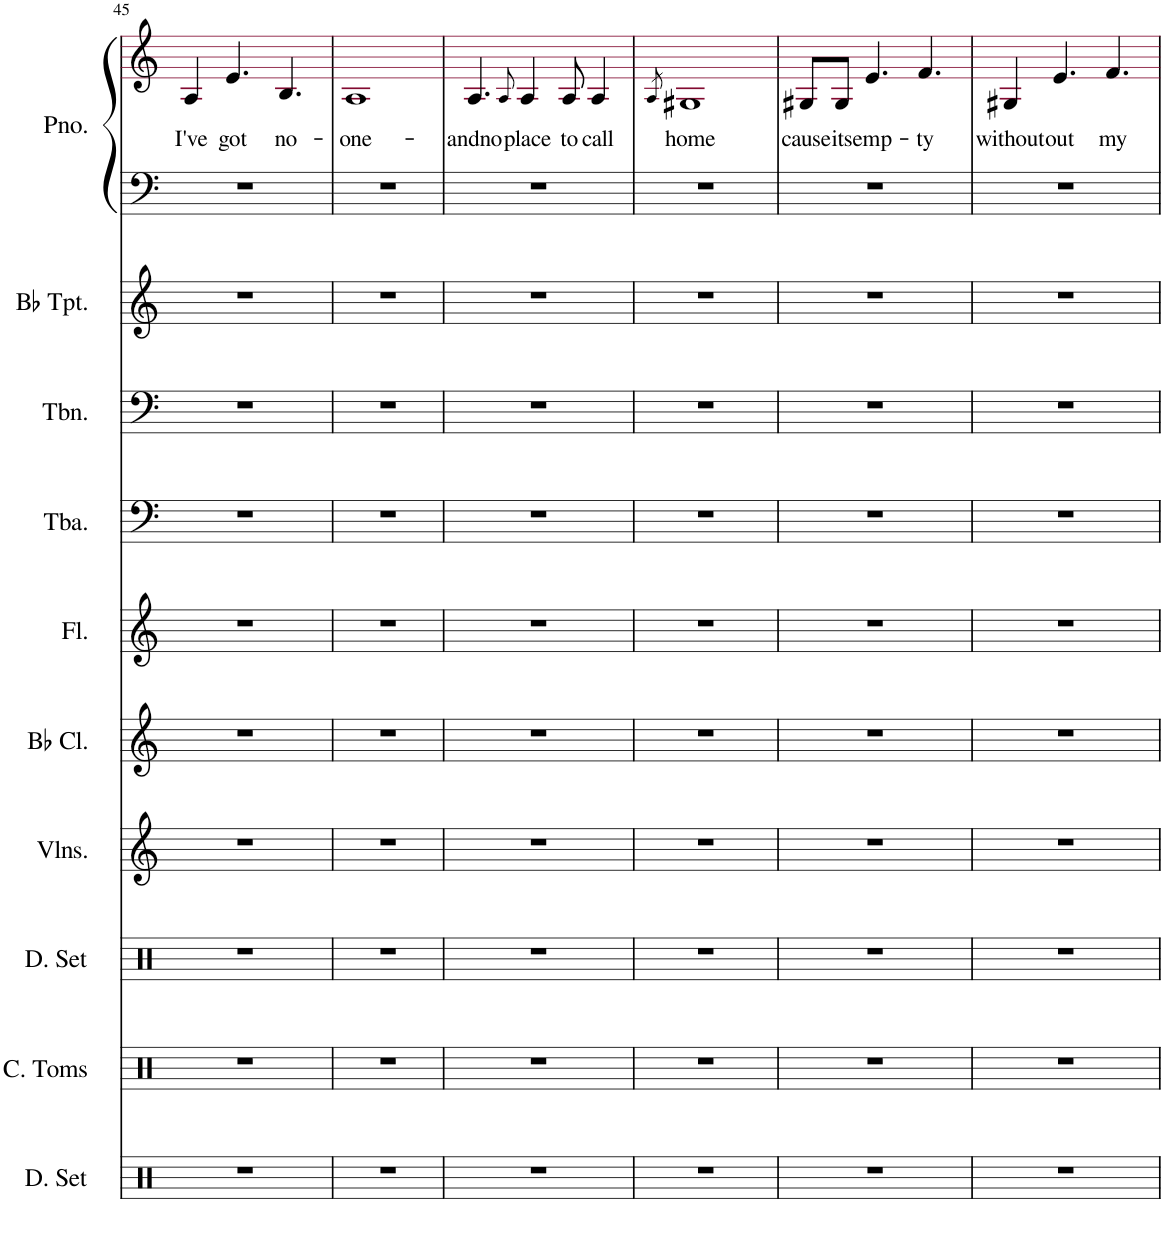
**kern	**kern	**kern	**kern	**kern	**kern	**kern	**kern	**kern	**kern	**kern	**text
*part10	*part9	*part8	*part7	*part6	*part5	*part4	*part3	*part2	*part1	*part1	*part1
*staff11	*staff10	*staff9	*staff8	*staff7	*staff6	*staff5	*staff4	*staff3	*staff2	*staff1	*staff1
*I"Drumset	*I"Concert Toms	*I"Drumset	*I"Violins	*I"Bb Clarinet	*I"Flute	*I"Tuba	*I"Trombone	*I"Bb Trumpet	*I"Piano	*	*
*I'D. Set	*I'C. Toms	*I'D. Set	*I'Vlns.	*I'Bb Cl.	*I'Fl.	*I'Tba.	*I'Tbn.	*I'Bb Tpt.	*I'Pno.	*	*
!!LO:PB:g=z
*clefX	*clefX	*clefX	*clefG2	*clefG2	*clefG2	*clefF4	*clefF4	*clefG2	*clefF4	*clefG2	*
*	*	*	*	*ITrd1c2	*	*	*	*ITrd1c2	*	*	*
*k[]	*k[]	*k[]	*k[]	*k[]	*k[]	*k[]	*k[]	*k[]	*k[]	*k[]	*
*M4/4	*M4/4	*M4/4	*M4/4	*M4/4	*M4/4	*M4/4	*M4/4	*M4/4	*M4/4	*M4/4	*
=45	=45	=45	=45	=45	=45	=45	=45	=45	=45	=45	=45
!	!	!	!	!	!	!	!	!	!	!	!LO:LY:b
1r	1r	1r	1r	1r	1r	1r	1r	1r	1r	4A/	I've
!	!	!	!	!	!	!	!	!	!	!	!LO:LY:b
.	.	.	.	.	.	.	.	.	.	4.e/	got
!	!	!	!	!	!	!	!	!	!	!	!LO:LY:b
.	.	.	.	.	.	.	.	.	.	4.B/	no-
=46	=46	=46	=46	=46	=46	=46	=46	=46	=46	=46	=46
!	!	!	!	!	!	!	!	!	!	!	!LO:LY:b
1r	1r	1r	1r	1r	1r	1r	1r	1r	1r	1A	-one-
=47	=47	=47	=47	=47	=47	=47	=47	=47	=47	=47	=47
!	!	!	!	!	!	!	!	!	!	!	!LO:LY:b
1r	1r	1r	1r	1r	1r	1r	1r	1r	1r	4.A/	andno
.	.	.	.	.	.	.	.	.	.	8qA/	.
!	!	!	!	!	!	!	!	!	!	!	!LO:LY:b
.	.	.	.	.	.	.	.	.	.	4A/	place
!	!	!	!	!	!	!	!	!	!	!	!LO:LY:b
.	.	.	.	.	.	.	.	.	.	8A/	to
!	!	!	!	!	!	!	!	!	!	!	!LO:LY:b
.	.	.	.	.	.	.	.	.	.	4A/	call
=48	=48	=48	=48	=48	=48	=48	=48	=48	=48	=48	=48
.	.	.	.	.	.	.	.	.	.	8qA/	.
!	!	!	!	!	!	!	!	!	!	!	!LO:LY:b
1r	1r	1r	1r	1r	1r	1r	1r	1r	1r	1G#X	-home
=49	=49	=49	=49	=49	=49	=49	=49	=49	=49	=49	=49
!	!	!	!	!	!	!	!	!	!	!	!LO:LY:b
1r	1r	1r	1r	1r	1r	1r	1r	1r	1r	8G#X/L	cause
!	!	!	!	!	!	!	!	!	!	!	!LO:LY:b
.	.	.	.	.	.	.	.	.	.	8G#/J	its
!	!	!	!	!	!	!	!	!	!	!	!LO:LY:b
.	.	.	.	.	.	.	.	.	.	4.e/	emp-
!	!	!	!	!	!	!	!	!	!	!	!LO:LY:b
.	.	.	.	.	.	.	.	.	.	4.f/	-ty
=50	=50	=50	=50	=50	=50	=50	=50	=50	=50	=50	=50
!	!	!	!	!	!	!	!	!	!	!	!LO:LY:b
1r	1r	1r	1r	1r	1r	1r	1r	1r	1r	4G#X/	without
!	!	!	!	!	!	!	!	!	!	!	!LO:LY:b
.	.	.	.	.	.	.	.	.	.	4.e/	out
!	!	!	!	!	!	!	!	!	!	!	!LO:LY:b
.	.	.	.	.	.	.	.	.	.	4.f/	my
=	=	=	=	=	=	=	=	=	=	=	=
*-	*-	*-	*-	*-	*-	*-	*-	*-	*-	*-	*-
